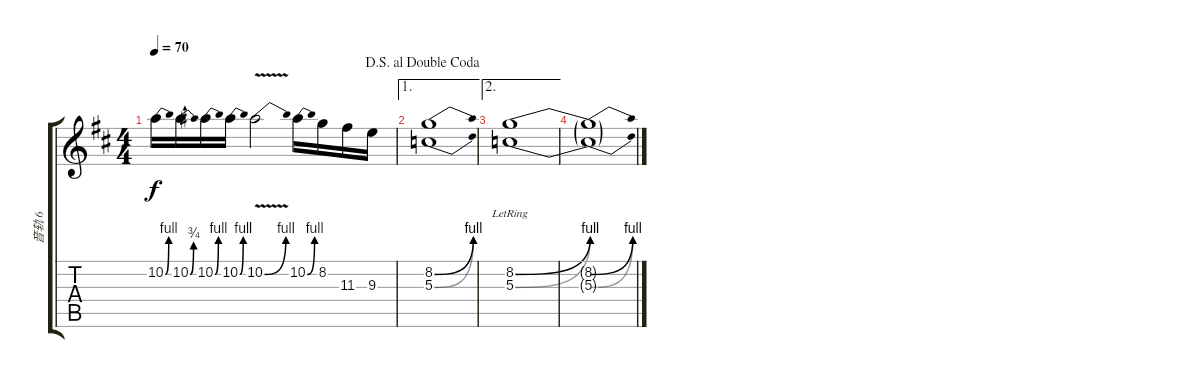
\track ("音轨 6" "音轨 6") {instrument distortionguitar}
\staff {score tabs}
\tuning (E4 B3 G3 D3 A2 E2) {hide}
\ts (4 4)
\tempo 70
\clef g2
\ks d
10.2{be (bend 0 0 60 4)}.16{dy f} 10.2{be (bend 0 0 60 3)}.16 10.2{be (bend 0 0 60 4)}.16 10.2{be (bend 0 0 60 4)}.16 10.2{be (bend 0 0 60 4) v}.2 10.2{be (bend 0 0 60 4)}.16 8.2.16 11.3.16 9.3.16 |
\ae 1
\jump dalsegnoaldoublecoda
(8.2{be (bend 0 0 60 4)} 5.3{be (bend 0 0 60 4)}).1 |
\ae 2
(8.2{be (bend 0 0 60 4) lr} 5.3{be (bend 0 0 60 4) lr}).1 |
(8.2{be (bend 0 0 60 4) t} 5.3{be (bend 0 0 60 4) t}).1
